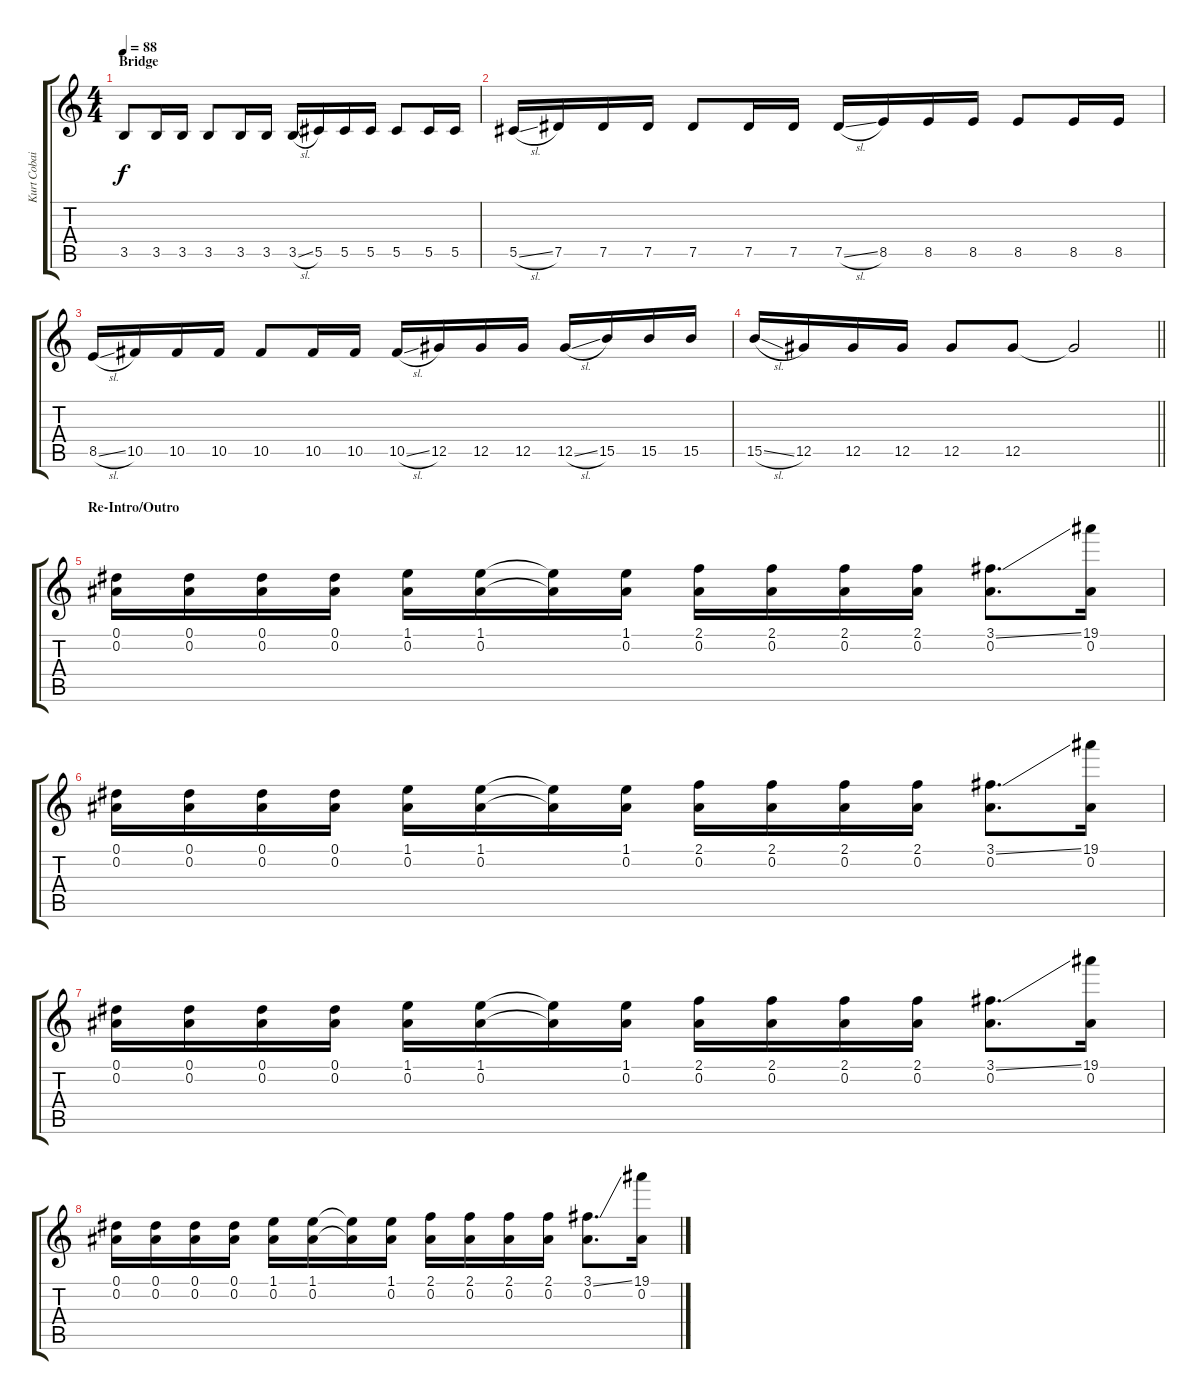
\track ("Kurt Cobain - Guitar I" "Kurt Cobai") {instrument distortionguitar}
\staff {score tabs}
\tuning (Eb4 Bb3 Gb3 Db3 Ab2 Db2) {hide}
\ts (4 4)
\section ("" "Bridge")
\tempo 88
\clef g2
\ks c
3.5.8{dy f} 3.5.16 3.5.16 3.5.8 3.5.16 3.5.16 3.5{sl}.16 5.5.16 5.5.16 5.5.16 5.5.8 5.5.16 5.5.16 |
5.5{sl}.16 7.5.16 7.5.16 7.5.16 7.5.8 7.5.16 7.5.16 7.5{sl}.16 8.5.16 8.5.16 8.5.16 8.5.8 8.5.16 8.5.16 |
8.5{sl}.16 10.5.16 10.5.16 10.5.16 10.5.8 10.5.16 10.5.16 10.5{sl}.16 12.5.16 12.5.16 12.5.16 12.5{sl}.16 15.5.16 15.5.16 15.5.16 |
\barLineRight lightlight
15.5{sl}.16 12.5.16 12.5.16 12.5.16 12.5.8 12.5.8 12.5{t}.2 |
\section ("" "Re-Intro/Outro")
(0.1 0.2).16 (0.1 0.2).16 (0.1 0.2).16 (0.1 0.2).16 (1.1 0.2).16 (1.1 0.2).16 (1.1{t} 0.2{t}).16 (1.1 0.2).16 (2.1 0.2).16 (2.1 0.2).16 (2.1 0.2).16 (2.1 0.2).16 (3.1{ss} 0.2).8{d} (19.1 0.2).16 |
(0.1 0.2).16 (0.1 0.2).16 (0.1 0.2).16 (0.1 0.2).16 (1.1 0.2).16 (1.1 0.2).16 (1.1{t} 0.2{t}).16 (1.1 0.2).16 (2.1 0.2).16 (2.1 0.2).16 (2.1 0.2).16 (2.1 0.2).16 (3.1{ss} 0.2).8{d} (19.1 0.2).16 |
(0.1 0.2).16 (0.1 0.2).16 (0.1 0.2).16 (0.1 0.2).16 (1.1 0.2).16 (1.1 0.2).16 (1.1{t} 0.2{t}).16 (1.1 0.2).16 (2.1 0.2).16 (2.1 0.2).16 (2.1 0.2).16 (2.1 0.2).16 (3.1{ss} 0.2).8{d} (19.1 0.2).16 |
(0.1 0.2).16 (0.1 0.2).16 (0.1 0.2).16 (0.1 0.2).16 (1.1 0.2).16 (1.1 0.2).16 (1.1{t} 0.2{t}).16 (1.1 0.2).16 (2.1 0.2).16 (2.1 0.2).16 (2.1 0.2).16 (2.1 0.2).16 (3.1{ss} 0.2).8{d} (19.1 0.2).16
